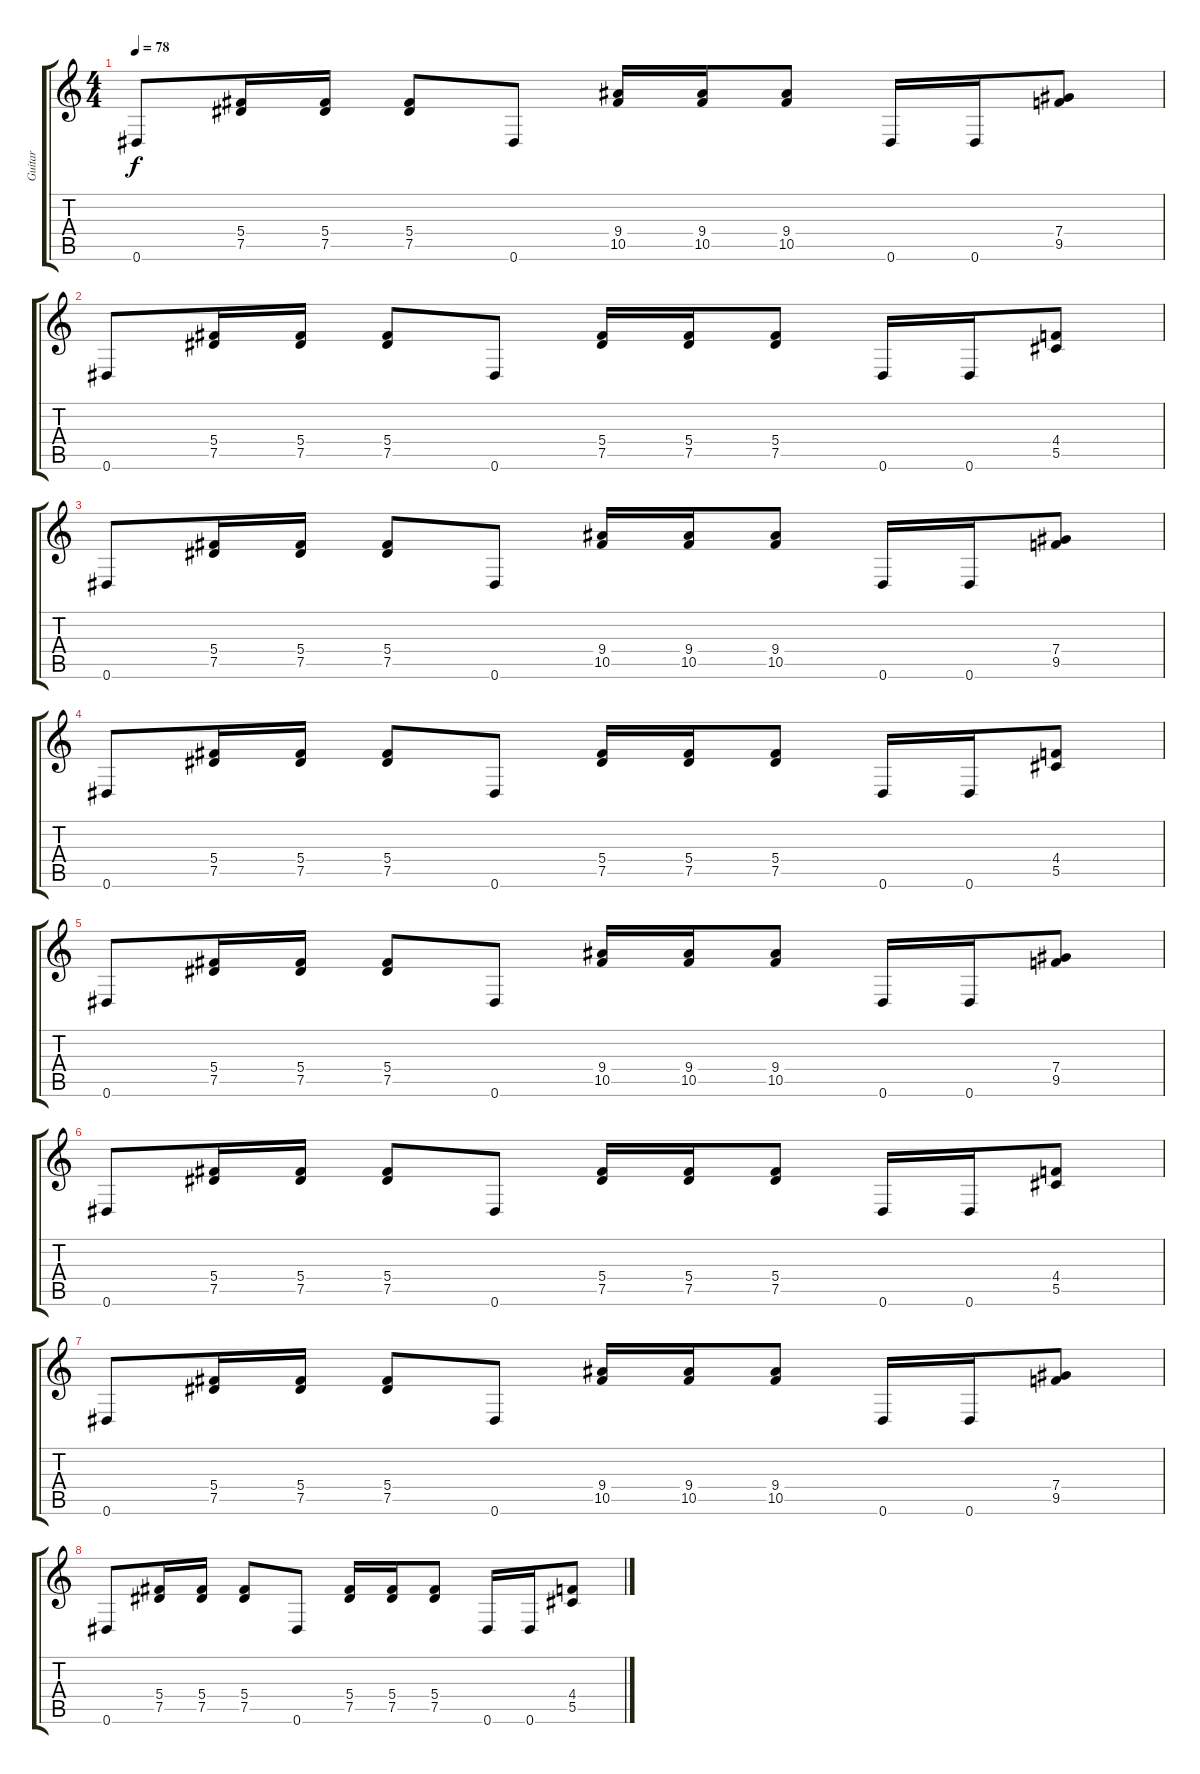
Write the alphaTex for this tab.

\track ("Guitar" "Guitar") {instrument overdrivenguitar}
\staff {score tabs}
\tuning (Eb4 Bb3 Gb3 Db3 Ab2 Eb2) {hide}
\ts (4 4)
\tempo 78
\clef g2
\ks c
0.6.8{dy f} (5.4 7.5).16 (5.4 7.5).16 (5.4 7.5).8 0.6.8 (9.4 10.5).16 (9.4 10.5).16 (9.4 10.5).8 0.6.16 0.6.16 (7.4 9.5).8 |
0.6.8 (5.4 7.5).16 (5.4 7.5).16 (5.4 7.5).8 0.6.8 (5.4 7.5).16 (5.4 7.5).16 (5.4 7.5).8 0.6.16 0.6.16 (4.4 5.5).8 |
0.6.8 (5.4 7.5).16 (5.4 7.5).16 (5.4 7.5).8 0.6.8 (9.4 10.5).16 (9.4 10.5).16 (9.4 10.5).8 0.6.16 0.6.16 (7.4 9.5).8 |
0.6.8 (5.4 7.5).16 (5.4 7.5).16 (5.4 7.5).8 0.6.8 (5.4 7.5).16 (5.4 7.5).16 (5.4 7.5).8 0.6.16 0.6.16 (4.4 5.5).8 |
0.6.8 (5.4 7.5).16 (5.4 7.5).16 (5.4 7.5).8 0.6.8 (9.4 10.5).16 (9.4 10.5).16 (9.4 10.5).8 0.6.16 0.6.16 (7.4 9.5).8 |
0.6.8 (5.4 7.5).16 (5.4 7.5).16 (5.4 7.5).8 0.6.8 (5.4 7.5).16 (5.4 7.5).16 (5.4 7.5).8 0.6.16 0.6.16 (4.4 5.5).8 |
0.6.8 (5.4 7.5).16 (5.4 7.5).16 (5.4 7.5).8 0.6.8 (9.4 10.5).16 (9.4 10.5).16 (9.4 10.5).8 0.6.16 0.6.16 (7.4 9.5).8 |
0.6.8 (5.4 7.5).16 (5.4 7.5).16 (5.4 7.5).8 0.6.8 (5.4 7.5).16 (5.4 7.5).16 (5.4 7.5).8 0.6.16 0.6.16 (4.4 5.5).8
